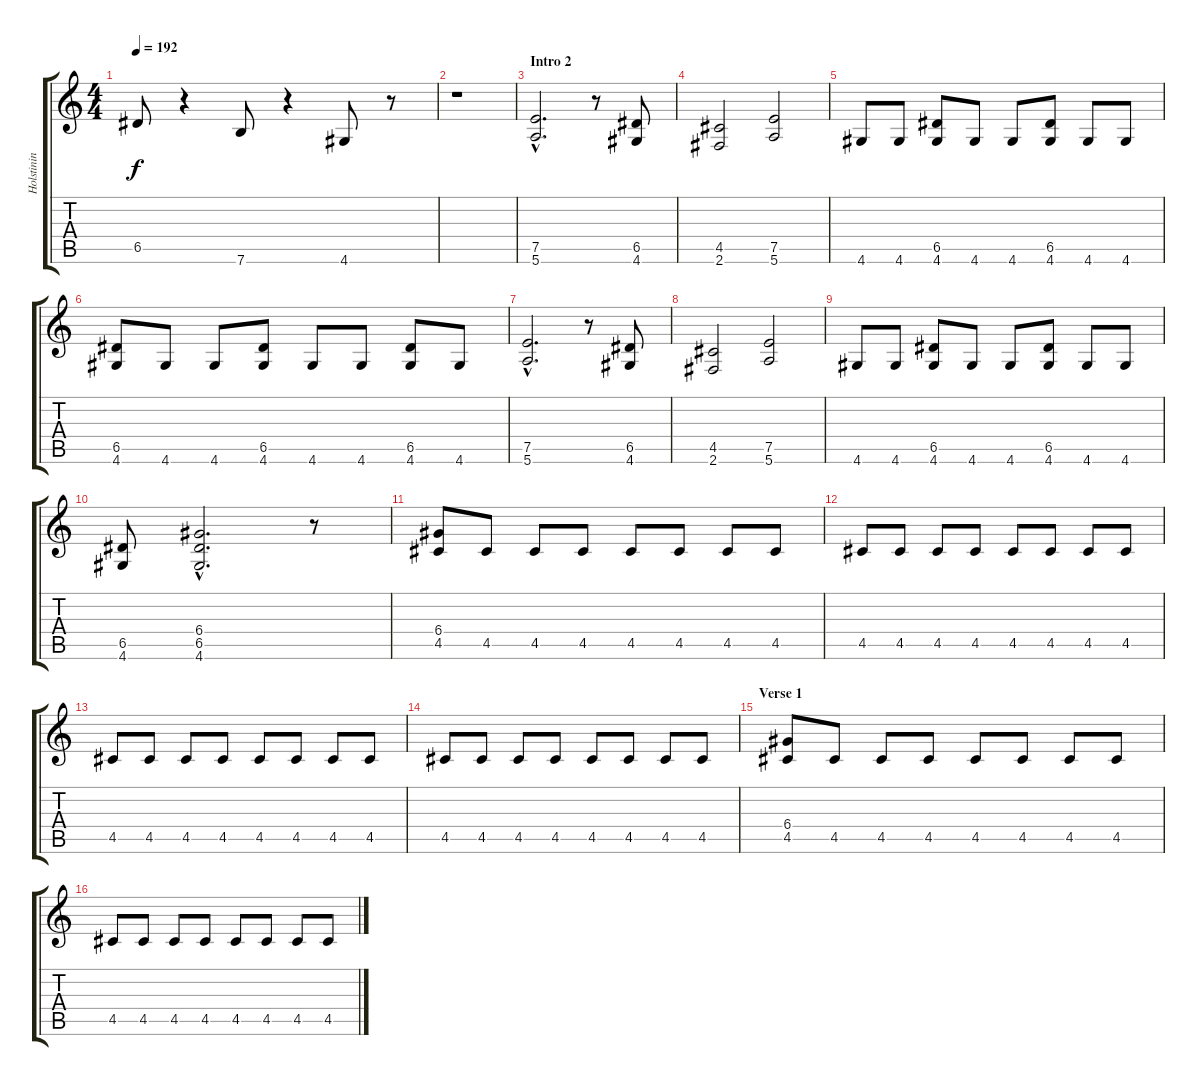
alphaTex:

\track ("Holstinin 2" "Holstinin ") {instrument overdrivenguitar}
\staff {score tabs}
\tuning (E4 B3 G3 D3 A2 E2) {hide}
\ts (4 4)
\tempo 192
\clef g2
\ks c
6.5.8{dy f} r.4 7.6.8 r.4 4.6.8 r.8 |
r.1 |
\section ("" "Intro 2")
(7.5{hac} 5.6{hac}).2{d} r.8 (6.5 4.6).8 |
(4.5 2.6).2 (7.5 5.6).2 |
4.6.8 4.6.8 (6.5 4.6).8 4.6.8 4.6.8 (6.5 4.6).8 4.6.8 4.6.8 |
(6.5 4.6).8 4.6.8 4.6.8 (6.5 4.6).8 4.6.8 4.6.8 (6.5 4.6).8 4.6.8 |
(7.5{hac} 5.6{hac}).2{d} r.8 (6.5 4.6).8 |
(4.5 2.6).2 (7.5 5.6).2 |
4.6.8 4.6.8 (6.5 4.6).8 4.6.8 4.6.8 (6.5 4.6).8 4.6.8 4.6.8 |
(6.5 4.6).8 (6.4{hac} 6.5{hac} 4.6{hac}).2{d} r.8 |
(6.4 4.5).8 4.5.8 4.5.8 4.5.8 4.5.8 4.5.8 4.5.8 4.5.8 |
4.5.8 4.5.8 4.5.8 4.5.8 4.5.8 4.5.8 4.5.8 4.5.8 |
4.5.8 4.5.8 4.5.8 4.5.8 4.5.8 4.5.8 4.5.8 4.5.8 |
4.5.8 4.5.8 4.5.8 4.5.8 4.5.8 4.5.8 4.5.8 4.5.8 |
\section ("" "Verse 1")
(6.4 4.5).8 4.5.8 4.5.8 4.5.8 4.5.8 4.5.8 4.5.8 4.5.8 |
4.5.8 4.5.8 4.5.8 4.5.8 4.5.8 4.5.8 4.5.8 4.5.8
